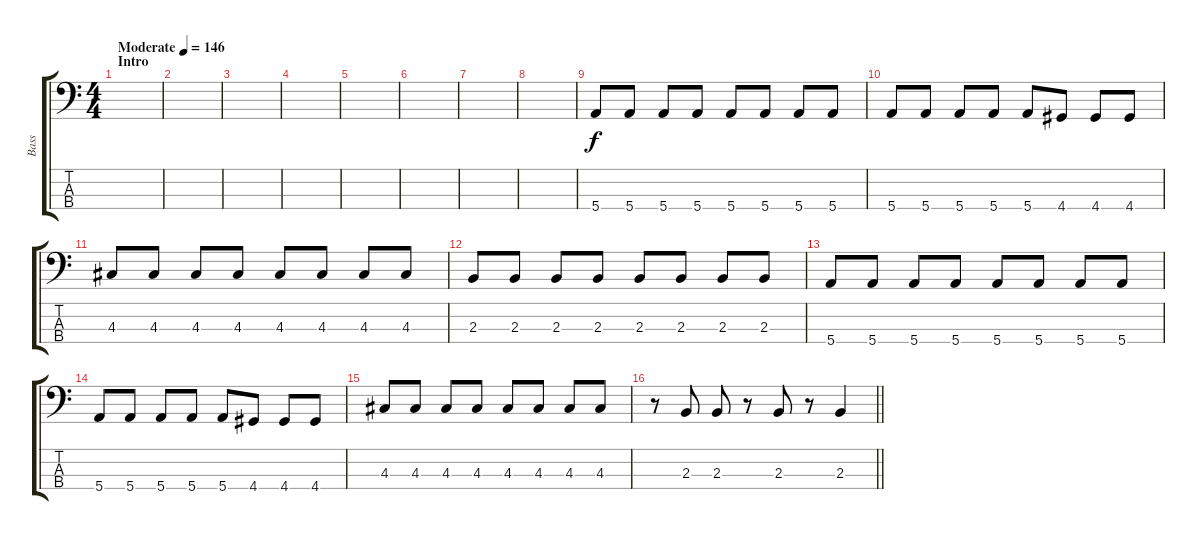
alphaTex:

\track ("Bass" "Bass") {instrument electricbassfinger}
\staff {score tabs}
\tuning (G2 D2 A1 E1) {hide}
\ts (4 4)
\section ("" "Intro")
\tempo (146 "Moderate")
\clef f4
\ks c
|
|
|
|
|
|
|
|
5.4.8 5.4.8 5.4.8 5.4.8 5.4.8 5.4.8 5.4.8 5.4.8 |
5.4.8 5.4.8 5.4.8 5.4.8 5.4.8 4.4.8 4.4.8 4.4.8 |
4.3.8 4.3.8 4.3.8 4.3.8 4.3.8 4.3.8 4.3.8 4.3.8 |
2.3.8 2.3.8 2.3.8 2.3.8 2.3.8 2.3.8 2.3.8 2.3.8 |
5.4.8 5.4.8 5.4.8 5.4.8 5.4.8 5.4.8 5.4.8 5.4.8 |
5.4.8 5.4.8 5.4.8 5.4.8 5.4.8 4.4.8 4.4.8 4.4.8 |
4.3.8 4.3.8 4.3.8 4.3.8 4.3.8 4.3.8 4.3.8 4.3.8 |
\barLineRight lightlight
r.8 2.3.8 2.3.8 r.8 2.3.8 r.8 2.3.4
